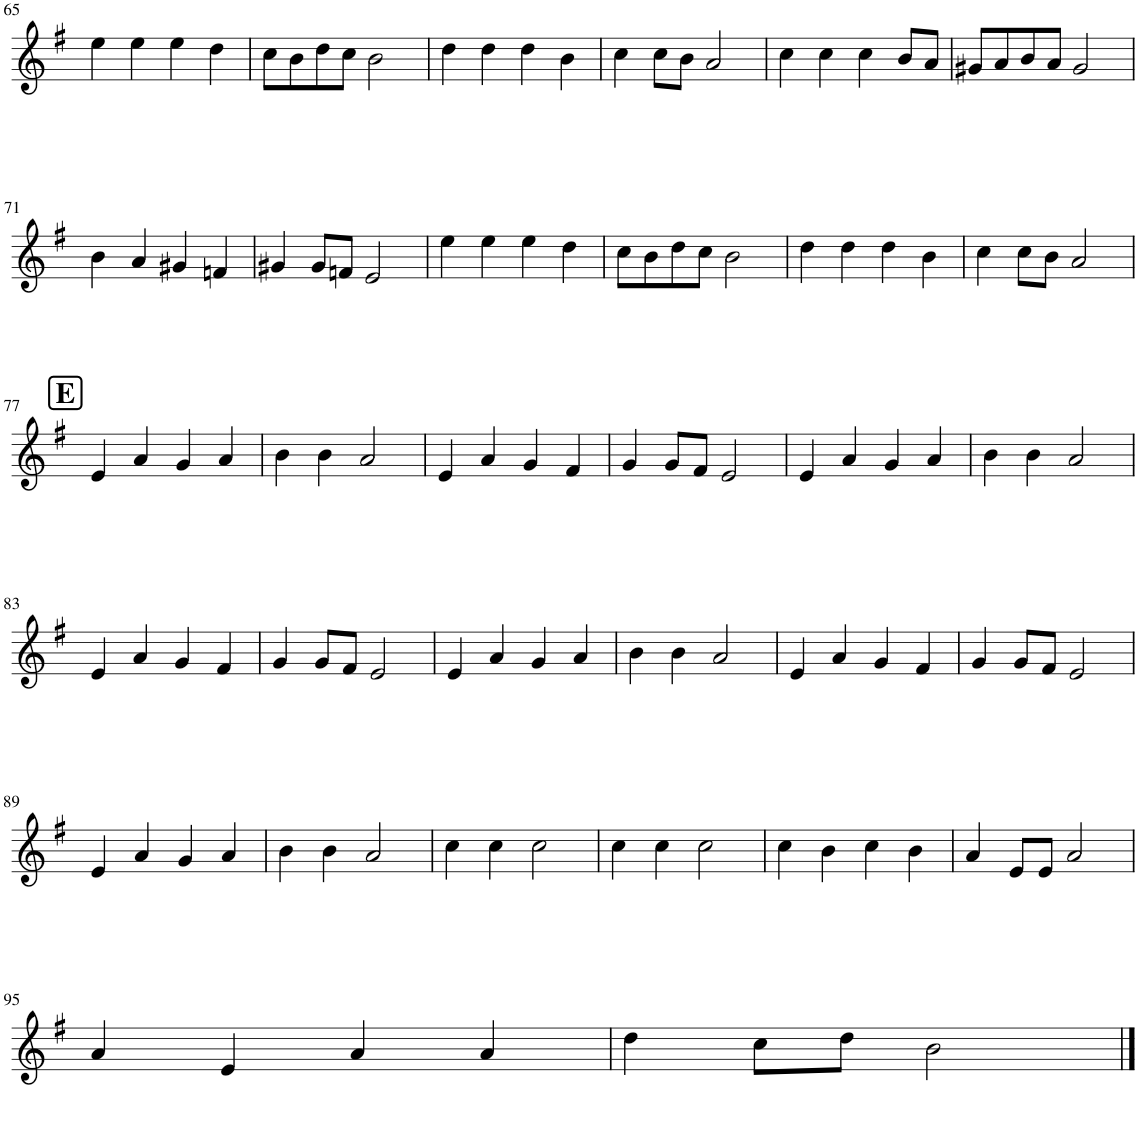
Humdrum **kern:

**kern
*part1
*staff1
*I"Bb Trumpet
*I'Bb Tpt.
!!LO:PB:g=z
*clefG2
*Trd1c2
*k[f#]
*M4/4
=65
4ee\
4ee\
4ee\
4dd\
=66
8cc\L
8b\
8dd\
8cc\J
2b\
=67
4dd\
4dd\
4dd\
4b\
=68
4cc\
8cc\L
8b\J
2a/
=69
4cc\
4cc\
4cc\
8b/L
8a/J
=70
8g#X/L
8a/
8b/
8a/J
2g#/
!!LO:LB:g=z
=71
4b\
4a/
4g#X/
4fn/
=72
4g#X/
8g#/L
8fn/J
2e/
=73
4ee\
4ee\
4ee\
4dd\
=74
8cc\L
8b\
8dd\
8cc\J
2b\
=75
4dd\
4dd\
4dd\
4b\
=76
4cc\
8cc\L
8b\J
2a/
!!LO:LB:g=z
!!LO:REH:place=s1:a:B:cj:fs=14:t=E
=77
4e/
4a/
4g/
4a/
=78
4b\
4b\
2a/
=79
4e/
4a/
4g/
4f#/
=80
4g/
8g/L
8f#/J
2e/
=81
4e/
4a/
4g/
4a/
=82
4b\
4b\
2a/
!!LO:LB:g=z
=83
4e/
4a/
4g/
4f#/
=84
4g/
8g/L
8f#/J
2e/
=85
4e/
4a/
4g/
4a/
=86
4b\
4b\
2a/
=87
4e/
4a/
4g/
4f#/
=88
4g/
8g/L
8f#/J
2e/
!!LO:LB:g=z
=89
4e/
4a/
4g/
4a/
=90
4b\
4b\
2a/
=91
4cc\
4cc\
2cc\
=92
4cc\
4cc\
2cc\
=93
4cc\
4b\
4cc\
4b\
=94
4a/
8e/L
8e/J
2a/
!!LO:LB:g=z
=95
4a/
4e/
4a/
4a/
=96
4dd\
8cc\L
8dd\J
2b\
==
*-
